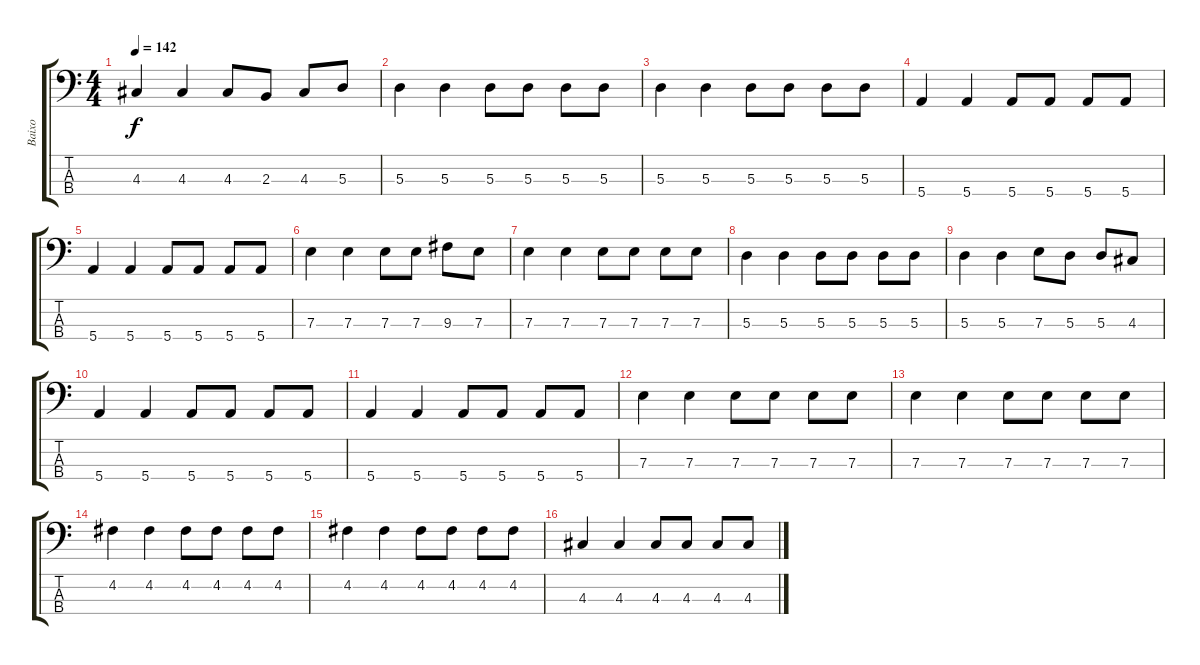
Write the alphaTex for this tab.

\track ("Baixo" "Baixo") {instrument electricbasspick}
\staff {score tabs}
\tuning (G2 D2 A1 E1) {hide}
\ts (4 4)
\tempo 142
\clef f4
\ks c
4.3.4{dy f} 4.3.4 4.3.8 2.3.8 4.3.8 5.3.8 |
5.3.4 5.3.4 5.3.8 5.3.8 5.3.8 5.3.8 |
5.3.4 5.3.4 5.3.8 5.3.8 5.3.8 5.3.8 |
5.4.4 5.4.4 5.4.8 5.4.8 5.4.8 5.4.8 |
5.4.4 5.4.4 5.4.8 5.4.8 5.4.8 5.4.8 |
7.3.4 7.3.4 7.3.8 7.3.8 9.3.8 7.3.8 |
7.3.4 7.3.4 7.3.8 7.3.8 7.3.8 7.3.8 |
5.3.4 5.3.4 5.3.8 5.3.8 5.3.8 5.3.8 |
5.3.4 5.3.4 7.3.8 5.3.8 5.3.8 4.3.8 |
5.4.4 5.4.4 5.4.8 5.4.8 5.4.8 5.4.8 |
5.4.4 5.4.4 5.4.8 5.4.8 5.4.8 5.4.8 |
7.3.4 7.3.4 7.3.8 7.3.8 7.3.8 7.3.8 |
7.3.4 7.3.4 7.3.8 7.3.8 7.3.8 7.3.8 |
4.2.4 4.2.4 4.2.8 4.2.8 4.2.8 4.2.8 |
4.2.4 4.2.4 4.2.8 4.2.8 4.2.8 4.2.8 |
4.3.4 4.3.4 4.3.8 4.3.8 4.3.8 4.3.8
